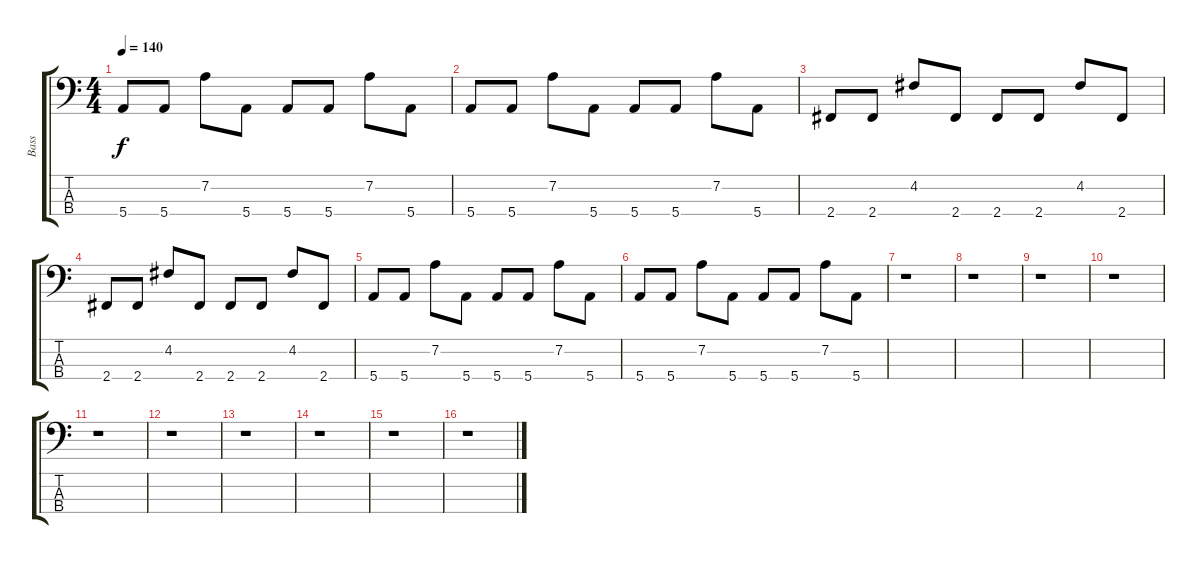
\track ("Bass" "Bass") {instrument electricbassfinger}
\staff {score tabs}
\tuning (G2 D2 A1 E1) {hide}
\ts (4 4)
\tempo 140
\clef f4
\ks c
5.4.8{dy f} 5.4.8 7.2.8 5.4.8 5.4.8 5.4.8 7.2.8 5.4.8 |
5.4.8 5.4.8 7.2.8 5.4.8 5.4.8 5.4.8 7.2.8 5.4.8 |
2.4.8{volume 16} 2.4.8 4.2.8 2.4.8 2.4.8 2.4.8 4.2.8 2.4.8 |
2.4.8 2.4.8 4.2.8 2.4.8 2.4.8 2.4.8 4.2.8 2.4.8 |
5.4.8 5.4.8 7.2.8 5.4.8 5.4.8 5.4.8 7.2.8 5.4.8 |
5.4.8 5.4.8 7.2.8 5.4.8 5.4.8 5.4.8 7.2.8 5.4.8 |
r.1 |
r.1 |
r.1 |
r.1 |
r.1 |
r.1 |
r.1 |
r.1 |
r.1 |
r.1
